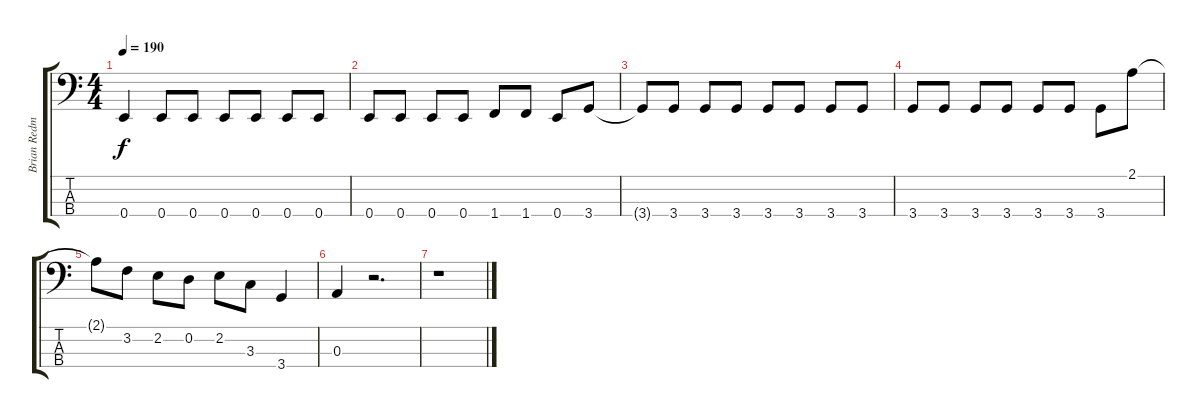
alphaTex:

\track ("Brian Redman" "Brian Redm") {instrument electricbassfinger}
\staff {score tabs}
\tuning (G2 D2 A1 E1) {hide}
\ts (4 4)
\tempo 190
\clef f4
\ks c
0.4.4{dy f} 0.4.8 0.4.8 0.4.8 0.4.8 0.4.8 0.4.8 |
0.4.8 0.4.8 0.4.8 0.4.8 1.4.8 1.4.8 0.4.8 3.4.8 |
3.4{t}.8 3.4.8 3.4.8 3.4.8 3.4.8 3.4.8 3.4.8 3.4.8 |
3.4.8 3.4.8 3.4.8 3.4.8 3.4.8 3.4.8 3.4.8 2.1.8 |
2.1{t}.8 3.2.8 2.2.8 0.2.8 2.2.8 3.3.8 3.4.4 |
0.3.4 r.2{d} |
r.1
